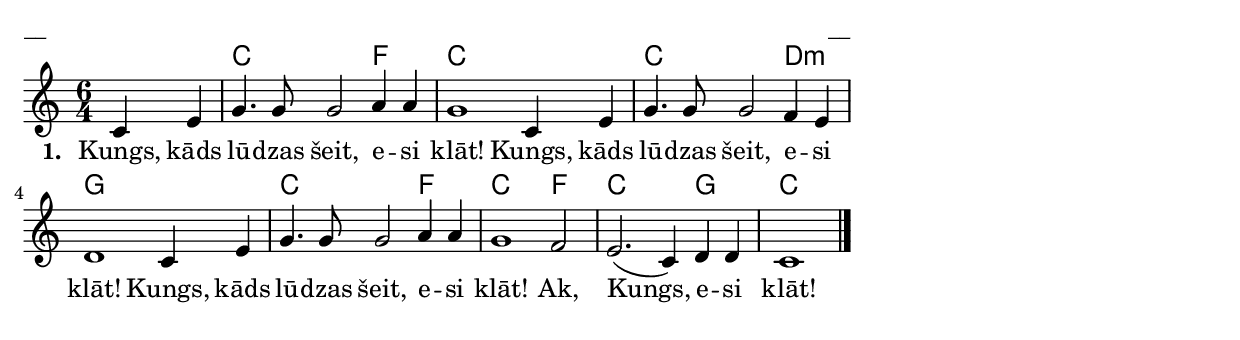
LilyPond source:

\version "2.13.18"

\paper {
line-width = 14\cm
left-margin = 0.4\cm
between-system-padding = 0.1\cm
between-system-space = 0.1\cm
}

\layout {
indent = #0
ragged-last = ##f
}

chordsA = \chordmode {
s2 c1 f2 c1. c1 d2:min g1. c1 f2 c1 f2 c1 g2 c1
}

voiceA = \relative c' {
\clef "treble"
\key c \major
\time 6/4
\partial 2

c4 e | g4. g8 g2 a4 a | g1 c,4 e | g4. g8 g2 f4 e | d1 c4 e | g4. g8 g2 a4 a | g1 f2 | e2. (c4) d d | c1 \bar"|."
}

lyricA = \lyricmode {
\set stanza = "1. "
Kungs, kāds lū -- dzas šeit, e -- si klāt! Kungs, kāds lū -- dzas šeit, e -- si klāt!
Kungs, kāds lū -- dzas šeit, e -- si klāt! Ak, Kungs, e -- si klāt!
}

fullScore = <<
\new ChordNames { \chordsA }
\new Staff {
<<
\new Voice = "voiceA" { \oneVoice \autoBeamOff \voiceA }
\lyricsto "voiceA" \new Lyrics \lyricA
>>
}
>>


\score {
\fullScore
\header { piece = "__" opus = "__" }
}
\markup { \with-color #(x11-color 'white) \sans \smaller "aaa" }
\score {
\unfoldRepeats
\fullScore
\midi {
\context { \Staff \remove "Staff_performer" }
\context { \Voice \consists "Staff_performer" }
}
}


